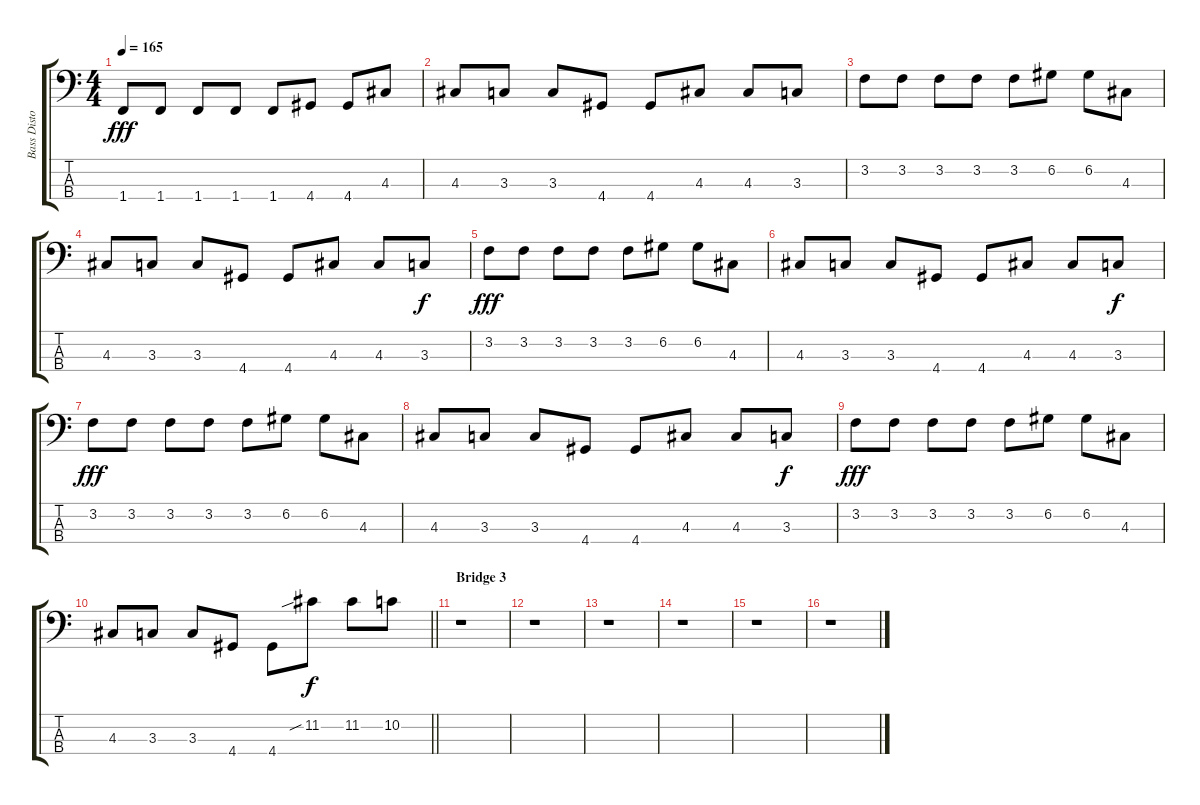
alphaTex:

\track ("Bass Distortion" "Bass Disto") {instrument distortionguitar}
\staff {score tabs}
\tuning (G2 D2 A1 E1) {hide}
\ts (4 4)
\tempo 165
\clef f4
\ks c
1.4.8{dy fff} 1.4.8 1.4.8 1.4.8 1.4.8 4.4.8 4.4.8 4.3.8 |
4.3.8 3.3.8 3.3.8 4.4.8 4.4.8 4.3.8 4.3.8 3.3.8 |
3.2.8 3.2.8 3.2.8 3.2.8 3.2.8 6.2.8 6.2.8 4.3.8 |
4.3.8 3.3.8 3.3.8 4.4.8 4.4.8 4.3.8 4.3.8 3.3.8{dy f} |
3.2.8{dy fff} 3.2.8 3.2.8 3.2.8 3.2.8 6.2.8 6.2.8 4.3.8 |
4.3.8 3.3.8 3.3.8 4.4.8 4.4.8 4.3.8 4.3.8 3.3.8{dy f} |
3.2.8{dy fff} 3.2.8 3.2.8 3.2.8 3.2.8 6.2.8 6.2.8 4.3.8 |
4.3.8 3.3.8 3.3.8 4.4.8 4.4.8 4.3.8 4.3.8 3.3.8{dy f} |
3.2.8{dy fff} 3.2.8 3.2.8 3.2.8 3.2.8 6.2.8 6.2.8 4.3.8 |
\barLineRight lightlight
4.3.8 3.3.8 3.3.8 4.4.8 4.4.8 11.2{sib}.8{dy f} 11.2.8 10.2.8 |
\section ("" "Bridge 3")
r.1 |
r.1 |
r.1 |
r.1 |
r.1 |
r.1
